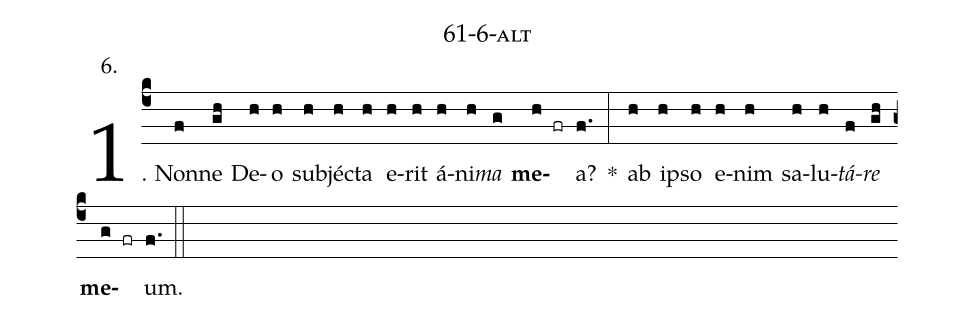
name: 61-6-alt;
annotation: 6.;
%%
(c4)1. Non(f)ne(gh) De(h)o(h) sub(h)jéc(h)ta(h) e(h)rit(h) á(h)ni(h)<i>ma</i>(g) <b>me</b>(h fr)a?(f.) *(:) ab(h) ip(h)so(h) e(h)nim(h) sa(h)lu(h)<i>tá</i>(f)<i>re</i>(gh) <b>me</b>(g fr)um.(f.) (::)
